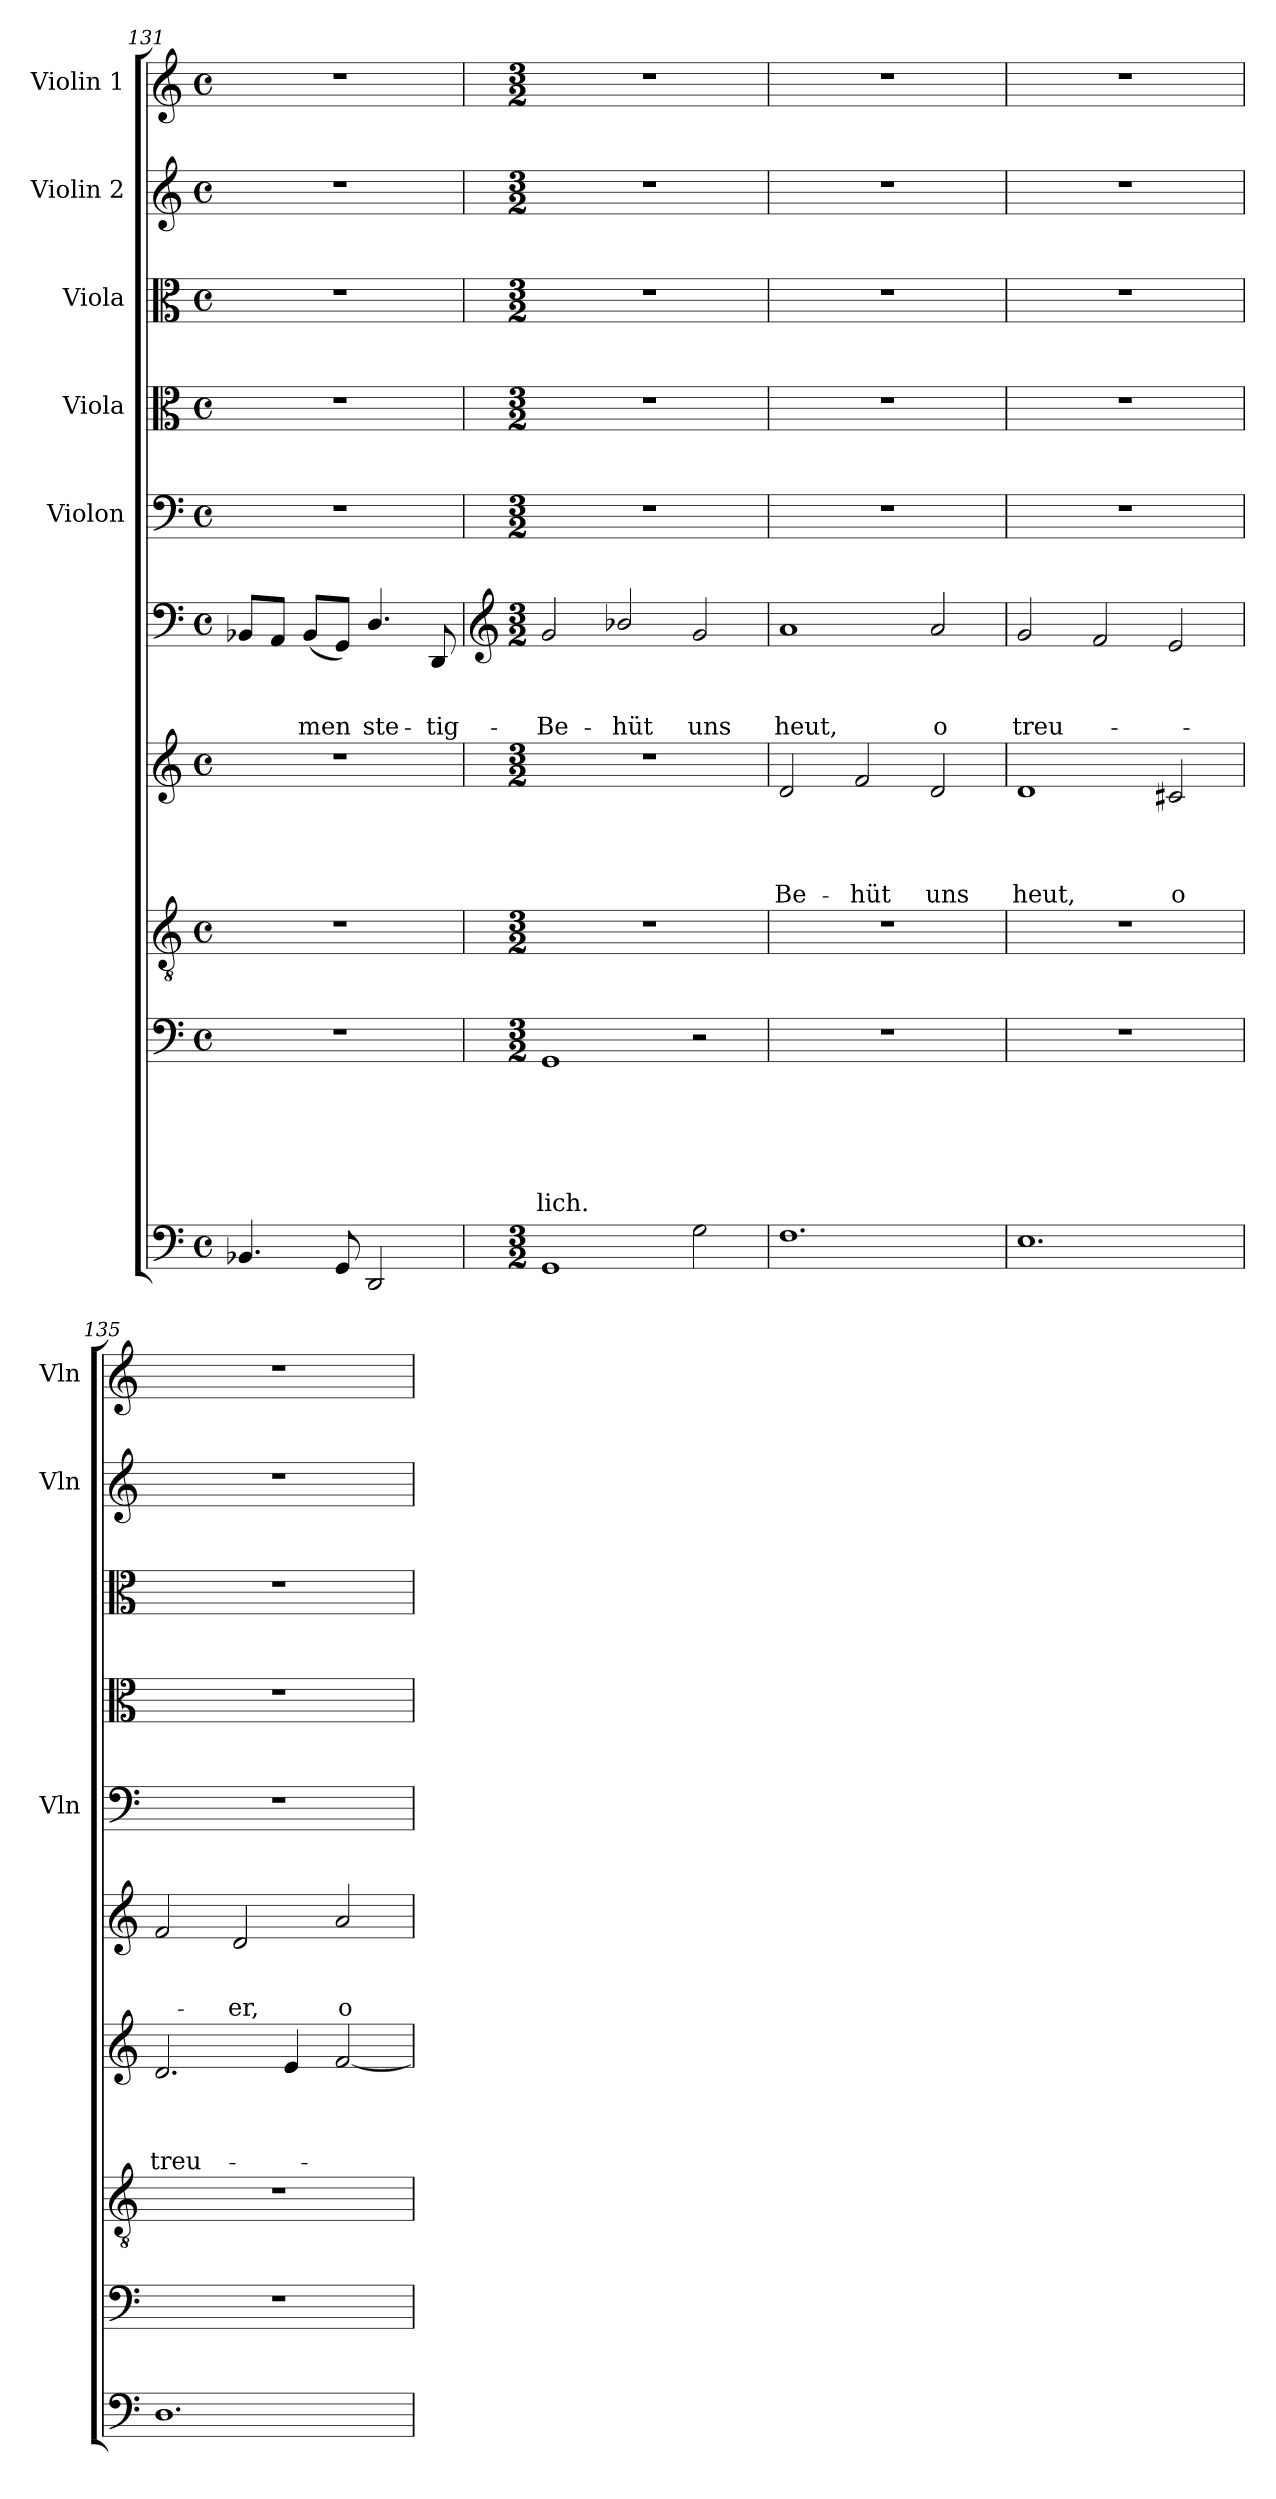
**kern	**kern	**text	**text	**text	**text	**text	**text	**kern	**kern	**text	**text	**text	**text	**kern	**text	**text	**text	**kern	**kern	**kern	**kern	**kern
*part10	*part9	*part9	*part9	*part9	*part9	*part9	*part9	*part8	*part7	*part7	*part7	*part7	*part7	*part6	*part6	*part6	*part6	*part5	*part4	*part3	*part2	*part1
*staff10	*staff9	*staff9	*staff9	*staff9	*staff9	*staff9	*staff9	*staff8	*staff7	*staff7	*staff7	*staff7	*staff7	*staff6	*staff6	*staff6	*staff6	*staff5	*staff4	*staff3	*staff2	*staff1
*	*	*	*	*	*	*	*	*	*	*	*	*	*	*	*	*	*	*I"Violon	*I"Viola	*I"Viola	*I"Violin 2	*I"Violin 1
*	*	*	*	*	*	*	*	*	*	*	*	*	*	*	*	*	*	*I'Vln	*	*	*I'Vln	*I'Vln
*clefF4	*clefF4	*	*	*	*	*	*	*clefGv2	*clefG2	*	*	*	*	*clefF4	*	*	*	*clefF4	*clefC3	*clefC3	*clefG2	*clefG2
*k[]	*k[]	*	*	*	*	*	*	*k[]	*k[]	*	*	*	*	*k[]	*	*	*	*k[]	*k[]	*k[]	*k[]	*k[]
*C:	*C:	*	*	*	*	*	*	*C:	*C:	*	*	*	*	*C:	*	*	*	*C:	*C:	*C:	*C:	*C:
*M4/4	*M4/4	*	*	*	*	*	*	*M4/4	*M4/4	*	*	*	*	*M4/4	*	*	*	*M4/4	*M4/4	*M4/4	*M4/4	*M4/4
*met(c)	*met(c)	*	*	*	*	*	*	*met(c)	*met(c)	*	*	*	*	*met(c)	*	*	*	*met(c)	*met(c)	*met(c)	*met(c)	*met(c)
=131	=131	=131	=131	=131	=131	=131	=131	=131	=131	=131	=131	=131	=131	=131	=131	=131	=131	=131	=131	=131	=131	=131
4.BB-X/	1r	.	.	.	.	.	.	1r	1r	.	.	.	.	8BB-X/L	.	.	.	1r	1r	1r	1r	1r
.	.	.	.	.	.	.	.	.	.	.	.	.	.	8AA/J	.	.	.	.	.	.	.	.
!	!	!	!	!	!	!	!	!	!	!	!	!	!	!	!	!	!LO:LY:b	!	!	!	!	!
.	.	.	.	.	.	.	.	.	.	.	.	.	.	(<8BB-/L	.	.	-men	.	.	.	.	.
8GG/	.	.	.	.	.	.	.	.	.	.	.	.	.	8GG/J)	.	.	.	.	.	.	.	.
!	!	!	!	!	!	!	!	!	!	!	!	!	!	!	!	!	!LO:LY:b	!	!	!	!	!
2DD/	.	.	.	.	.	.	.	.	.	.	.	.	.	4.D/	.	.	ste-	.	.	.	.	.
!	!	!	!	!	!	!	!	!	!	!	!	!	!	!	!	!	!LO:LY:b	!	!	!	!	!
.	.	.	.	.	.	.	.	.	.	.	.	.	.	8DD/	.	.	-tig-	.	.	.	.	.
!!LO:LB:g=z
=132	=132	=132	=132	=132	=132	=132	=132	=132	=132	=132	=132	=132	=132	=132	=132	=132	=132	=132	=132	=132	=132	=132
*	*	*	*	*	*	*	*	*	*	*	*	*	*	*clefG2	*	*	*	*	*	*	*	*
*M3/2	*M3/2	*	*	*	*	*	*	*M3/2	*M3/2	*	*	*	*	*M3/2	*	*	*	*M3/2	*M3/2	*M3/2	*M3/2	*M3/2
!	!	!	!	!	!	!	!LO:LY:b	!LO:N:vis=1	!LO:N:vis=1	!	!	!	!	!	!	!	!LO:LY:b	!LO:N:vis=1	!LO:N:vis=1	!LO:N:vis=1	!LO:N:vis=1	!LO:N:vis=1
1GG	1GG	.	.	.	.	.	lich.	1.r	1.r	.	.	.	.	2g/	.	.	-Be-	1.r	1.r	1.r	1.r	1.r
!	!	!	!	!	!	!	!	!	!	!	!	!	!	!	!	!	!LO:LY:b:rj	!	!	!	!	!
.	.	.	.	.	.	.	.	.	.	.	.	.	.	2b-X/	.	.	-hüt	.	.	.	.	.
!	!	!	!	!	!	!	!	!	!	!	!	!	!	!	!	!	!LO:LY:b	!	!	!	!	!
2G\	2r	.	.	.	.	.	.	.	.	.	.	.	.	2g/	.	.	uns	.	.	.	.	.
=133	=133	=133	=133	=133	=133	=133	=133	=133	=133	=133	=133	=133	=133	=133	=133	=133	=133	=133	=133	=133	=133	=133
!	!LO:N:vis=1	!	!	!	!	!	!	!LO:N:vis=1	!	!	!	!	!LO:LY:b	!	!	!	!LO:LY:b	!LO:N:vis=1	!LO:N:vis=1	!LO:N:vis=1	!LO:N:vis=1	!LO:N:vis=1
1.F	1.r	.	.	.	.	.	.	1.r	2d/	.	.	.	Be-	1a	.	.	heut,	1.r	1.r	1.r	1.r	1.r
!	!	!	!	!	!	!	!	!	!	!	!	!	!LO:LY:b:rj	!	!	!	!	!	!	!	!	!
.	.	.	.	.	.	.	.	.	2f/	.	.	.	-hüt	.	.	.	.	.	.	.	.	.
!	!	!	!	!	!	!	!	!	!	!	!	!	!LO:LY:b	!	!	!	!LO:LY:b	!	!	!	!	!
.	.	.	.	.	.	.	.	.	2d/	.	.	.	uns	2a/	.	.	o	.	.	.	.	.
=134	=134	=134	=134	=134	=134	=134	=134	=134	=134	=134	=134	=134	=134	=134	=134	=134	=134	=134	=134	=134	=134	=134
!	!LO:N:vis=1	!	!	!	!	!	!	!LO:N:vis=1	!	!	!	!	!LO:LY:b	!	!	!	!LO:LY:b	!LO:N:vis=1	!LO:N:vis=1	!LO:N:vis=1	!LO:N:vis=1	!LO:N:vis=1
1.E	1.r	.	.	.	.	.	.	1.r	1d	.	.	.	heut,	2g/	.	.	treu-	1.r	1.r	1.r	1.r	1.r
.	.	.	.	.	.	.	.	.	.	.	.	.	.	2f/	.	.	.	.	.	.	.	.
!	!	!	!	!	!	!	!	!	!	!	!	!	!LO:LY:b	!	!	!	!	!	!	!	!	!
.	.	.	.	.	.	.	.	.	2c#X/	.	.	.	o	2e/	.	.	.	.	.	.	.	.
=135	=135	=135	=135	=135	=135	=135	=135	=135	=135	=135	=135	=135	=135	=135	=135	=135	=135	=135	=135	=135	=135	=135
!	!LO:N:vis=1	!	!	!	!	!	!	!LO:N:vis=1	!	!	!	!	!LO:LY:b	!	!	!	!	!LO:N:vis=1	!LO:N:vis=1	!LO:N:vis=1	!LO:N:vis=1	!LO:N:vis=1
1.D	1.r	.	.	.	.	.	.	1.r	2.d/	.	.	.	treu-	2f/	.	.	.	1.r	1.r	1.r	1.r	1.r
!	!	!	!	!	!	!	!	!	!	!	!	!	!	!	!	!	!LO:LY:b	!	!	!	!	!
.	.	.	.	.	.	.	.	.	.	.	.	.	.	2d/	.	.	-er,	.	.	.	.	.
.	.	.	.	.	.	.	.	.	4e/	.	.	.	.	.	.	.	.	.	.	.	.	.
!	!	!	!	!	!	!	!	!	!	!	!	!	!	!	!	!	!LO:LY:b	!	!	!	!	!
.	.	.	.	.	.	.	.	.	[<2f/	.	.	.	.	2a/	.	.	o	.	.	.	.	.
=	=	=	=	=	=	=	=	=	=	=	=	=	=	=	=	=	=	=	=	=	=	=
*-	*-	*-	*-	*-	*-	*-	*-	*-	*-	*-	*-	*-	*-	*-	*-	*-	*-	*-	*-	*-	*-	*-
